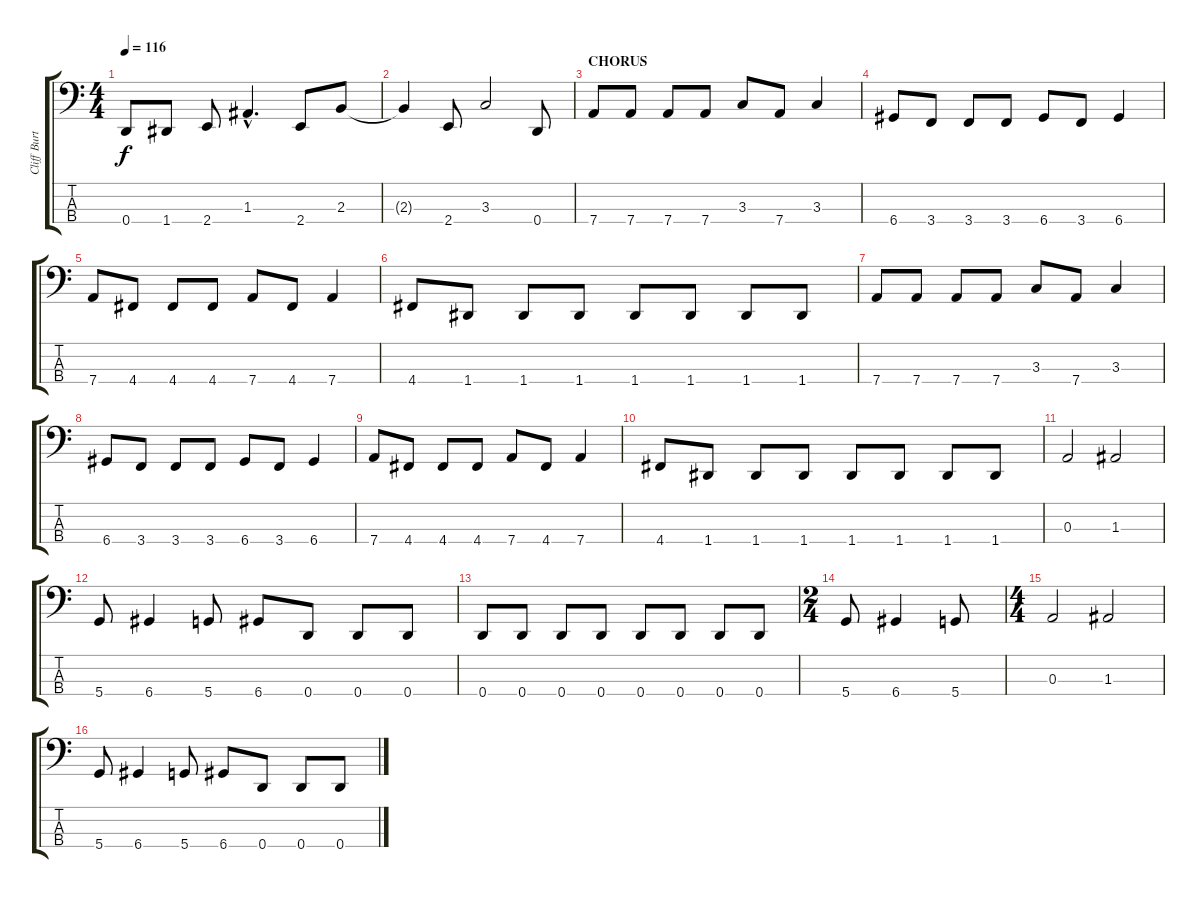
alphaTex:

\track ("Cliff Burton (Bass)" "Cliff Burt") {instrument electricbassfinger}
\staff {score tabs}
\tuning (G2 D2 A1 D1) {hide}
\ts (4 4)
\tempo 116
\clef f4
\ks c
0.4.8{dy f} 1.4.8 2.4.8 1.3{hac}.4{d} 2.4.8 2.3.8 |
2.3{t}.4 2.4.8 3.3.2 0.4.8 |
\section ("" "CHORUS")
7.4.8 7.4.8 7.4.8 7.4.8 3.3.8 7.4.8 3.3.4 |
6.4.8 3.4.8 3.4.8 3.4.8 6.4.8 3.4.8 6.4.4 |
7.4.8 4.4.8 4.4.8 4.4.8 7.4.8 4.4.8 7.4.4 |
4.4.8 1.4.8 1.4.8 1.4.8 1.4.8 1.4.8 1.4.8 1.4.8 |
7.4.8 7.4.8 7.4.8 7.4.8 3.3.8 7.4.8 3.3.4 |
6.4.8 3.4.8 3.4.8 3.4.8 6.4.8 3.4.8 6.4.4 |
7.4.8 4.4.8 4.4.8 4.4.8 7.4.8 4.4.8 7.4.4 |
4.4.8 1.4.8 1.4.8 1.4.8 1.4.8 1.4.8 1.4.8 1.4.8 |
0.3.2 1.3.2 |
5.4.8 6.4.4 5.4.8 6.4.8 0.4.8 0.4.8 0.4.8 |
0.4.8 0.4.8 0.4.8 0.4.8 0.4.8 0.4.8 0.4.8 0.4.8 |
\ts (2 4)
5.4.8 6.4.4 5.4.8 |
\ts (4 4)
0.3.2 1.3.2 |
5.4.8 6.4.4 5.4.8 6.4.8 0.4.8 0.4.8 0.4.8
